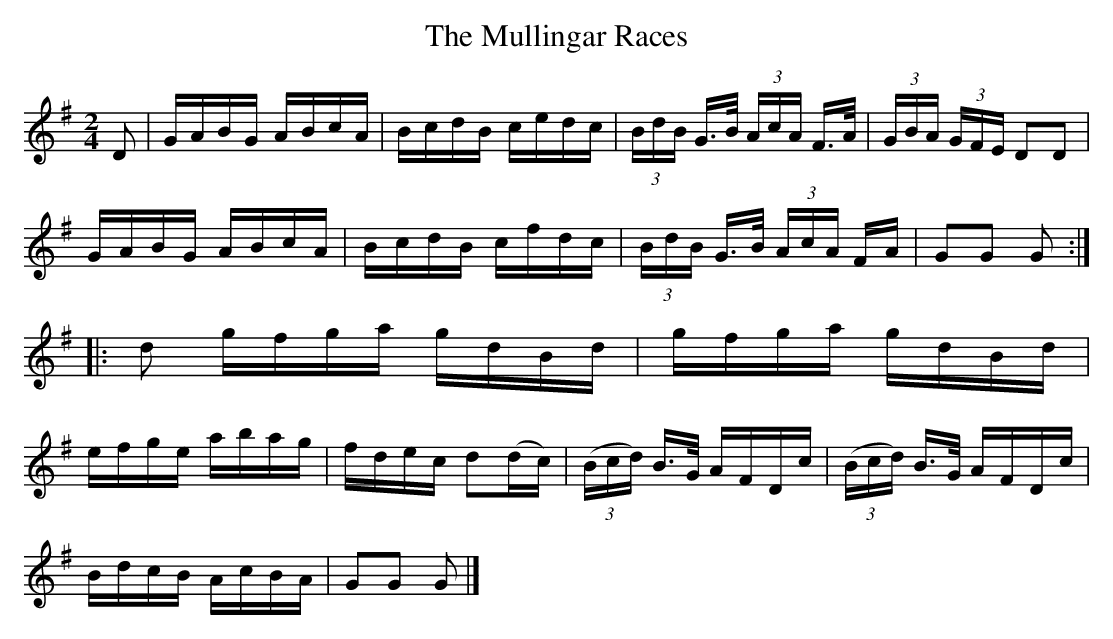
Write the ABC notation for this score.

X:1
T: The Mullingar Races
M: 2/4
L: 1/16
K: G
D2|GABG ABcA|BcdB cedc|(3BdB G>B (3AcA F>A|(3GBA (3GFE D2D2|
GABG ABcA|BcdB cfdc|(3BdB G>B (3AcA FA|G2G2 G2:|
|:d2 gfga gdBd|gfga gdBd|
efge abag|fdec d2(dc)|(3(Bcd) B>G AFDc|(3(Bcd) B>G AFDc|
BdcB AcBA|G2G2 G2|]
